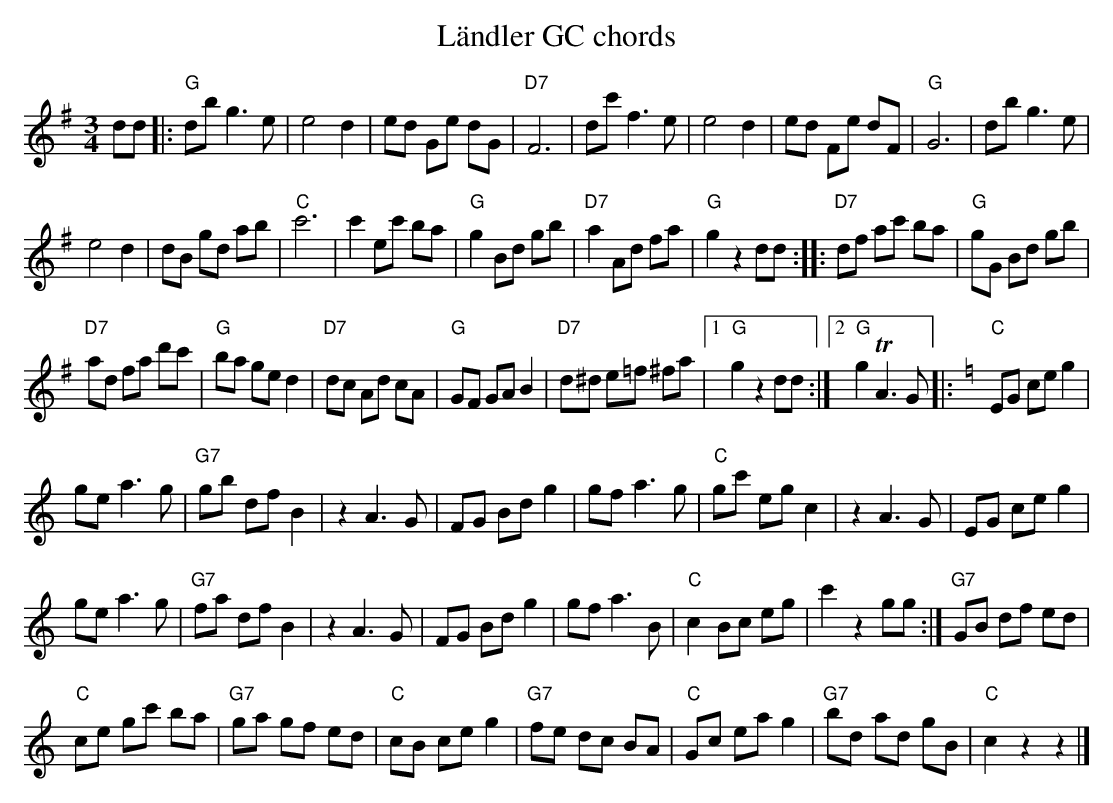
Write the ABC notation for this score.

X:1
T: Ländler GC chords
M:3/4
L:1/8
K:G %%MIDI gchordon
dd |: "G"db g3e | e4 d2 | ed Ge dG | "D7"F6 | dc' f3e | e4d2 | ed Fe dF | "G"G6 | db g3e |
e4d2 | dB gd ab | "C"c'6 | c'2 ec' ba | "G"g2 Bd gb | "D7"a2 Ad fa | "G"g2 z2 dd :: "D7"df ac' ba | "G"gG Bd gb |
"D7"ad fa d'c' | "G"ba ge d2 | "D7"dc Ad cA | "G"GF GA B2 | "D7"d^d e=f ^fa |1 "G"g2 z2 dd :|2 "G"g2TA3G |: [K:C] "C"EG ce g2 |
ge a3g | "G7"gb df B2 | z2 A3G | FG Bd g2 | gf a3g | "C"gc' eg c2 | z2 A3G | EG ce g2 |
ge a3g | "G7"fa df B2 | z2A3G | FG Bd g2 | gf a3B | "C"c2 Bc eg | c'2 z2 gg :| "G7"GB df ed |
"C"ce gc' ba | "G7"ga gf ed | "C"cB ce g2 | "G7"fe dc BA | "C"Gc ea g2 | "G7"bd ad gB | "C"c2 z2z2 |]
